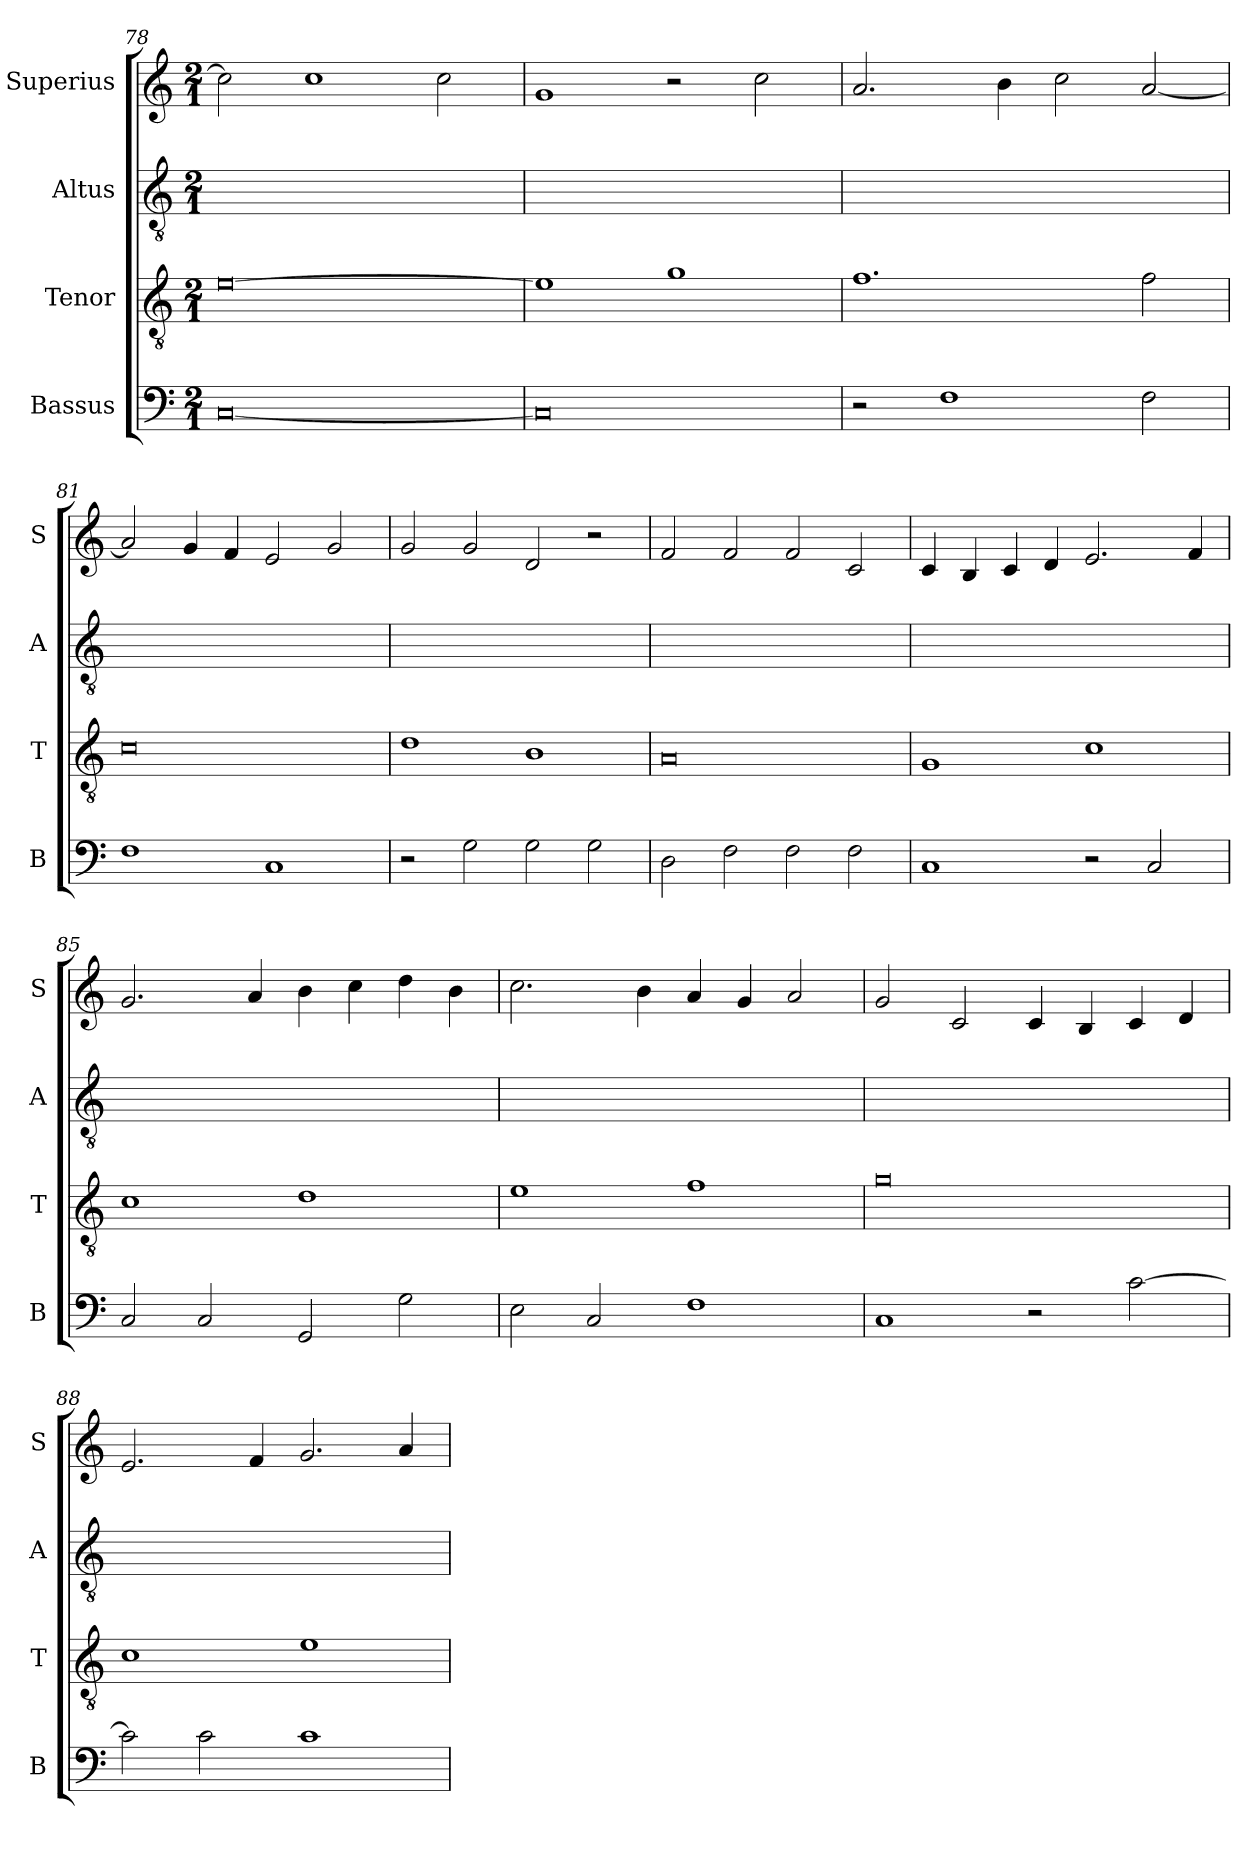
**kern	**kern	**kern	**kern
*part4	*part3	*part2	*part1
*staff4	*staff3	*staff2	*staff1
*I"Bassus	*I"Tenor	*I"Altus	*I"Superius
*I'B	*I'T	*I'A	*I'S
*clefF4	*clefGv2	*clefGv2	*clefG2
*k[]	*k[]	*k[]	*k[]
*M2/1	*M2/1	*M2/1	*M2/1
=78	=78	=78	=78
[0C	[0e	0ryy	2cc\]
.	.	.	1cc
.	.	.	2cc\
=79	=79	=79	=79
0C]	1e]	0ryy	1g
.	1g	.	2r
.	.	.	2cc\
=80	=80	=80	=80
2r	1.f	0ryy	2.a/
1F	.	.	.
.	.	.	4b\
.	.	.	2cc\
2F\	2f\	.	[2a/
=81	=81	=81	=81
1F	0c	0ryy	2a/]
.	.	.	4g/
.	.	.	4f/
1C	.	.	2e/
.	.	.	2g/
=82	=82	=82	=82
2r	1d	0ryy	2g/
2G\	.	.	2g/
2G\	1B	.	2d/
2G\	.	.	2r
=83	=83	=83	=83
2D\	0A	0ryy	2f/
2F\	.	.	2f/
2F\	.	.	2f/
2F\	.	.	2c/
=84	=84	=84	=84
1C	1G	0ryy	4c/
.	.	.	4B/
.	.	.	4c/
.	.	.	4d/
2r	1c	.	2.e/
2C/	.	.	.
.	.	.	4f/
=85	=85	=85	=85
2C/	1c	0ryy	2.g/
2C/	.	.	.
.	.	.	4a/
2GG/	1d	.	4b\
.	.	.	4cc\
2G\	.	.	4dd\
.	.	.	4b\
=86	=86	=86	=86
2E\	1e	0ryy	2.cc\
2C/	.	.	.
.	.	.	4b\
1F	1f	.	4a/
.	.	.	4g/
.	.	.	2a/
=87	=87	=87	=87
1C	0g	0ryy	2g/
.	.	.	2c/
2r	.	.	4c/
.	.	.	4B/
[2c\	.	.	4c/
.	.	.	4d/
=88	=88	=88	=88
2c\]	1c	0ryy	2.e/
2c\	.	.	.
.	.	.	4f/
1c	1e	.	2.g/
.	.	.	4a/
=	=	=	=
*-	*-	*-	*-
